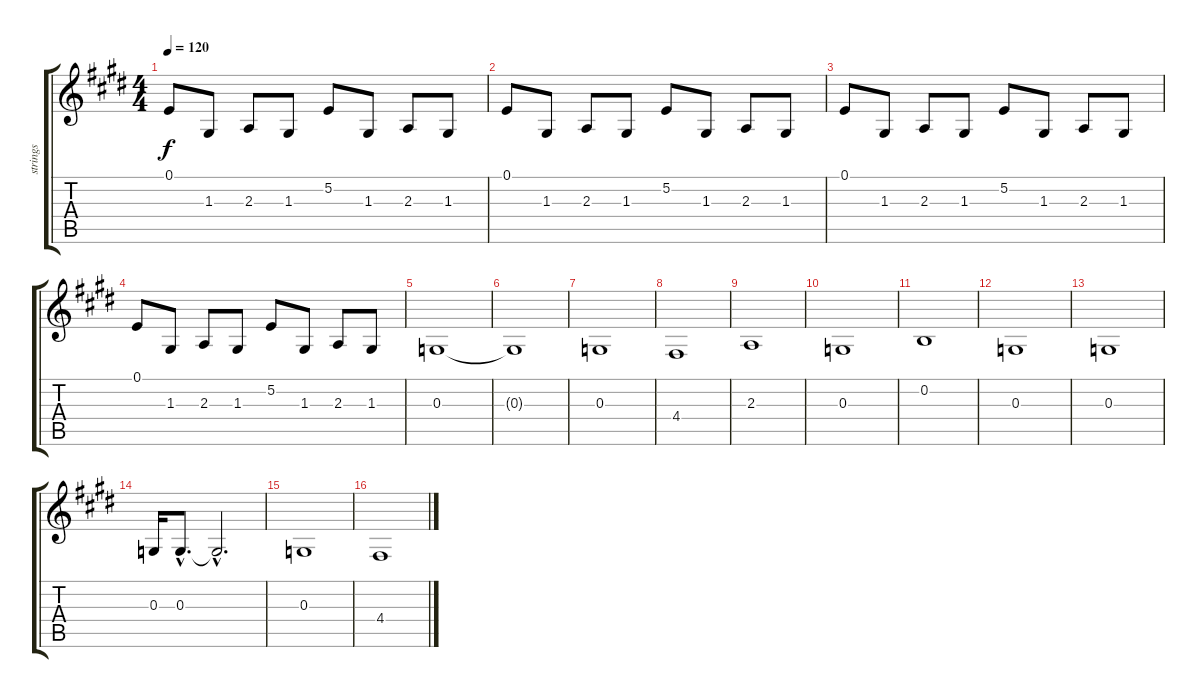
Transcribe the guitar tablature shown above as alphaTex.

\track ("strings" "strings") {instrument stringensemble1}
\staff {score tabs}
\tuning (E4 B3 G3 D3 A2 E2) {hide}
\ts (4 4)
\tempo 120
\clef g2
\ks e
0.1.8{dy f} 1.3.8 2.3.8 1.3.8 5.2.8 1.3.8 2.3.8 1.3.8 |
0.1.8 1.3.8 2.3.8 1.3.8 5.2.8 1.3.8 2.3.8 1.3.8 |
0.1.8 1.3.8 2.3.8 1.3.8 5.2.8 1.3.8 2.3.8 1.3.8 |
0.1.8 1.3.8 2.3.8 1.3.8 5.2.8 1.3.8 2.3.8 1.3.8 |
0.3.1 |
0.3{t}.1 |
0.3.1 |
4.4.1 |
2.3.1 |
0.3.1 |
0.2.1 |
0.3.1 |
0.3.1 |
0.3.16 0.3{hac}.8{d} 0.3{hac t}.2{d} |
0.3.1 |
4.4.1
